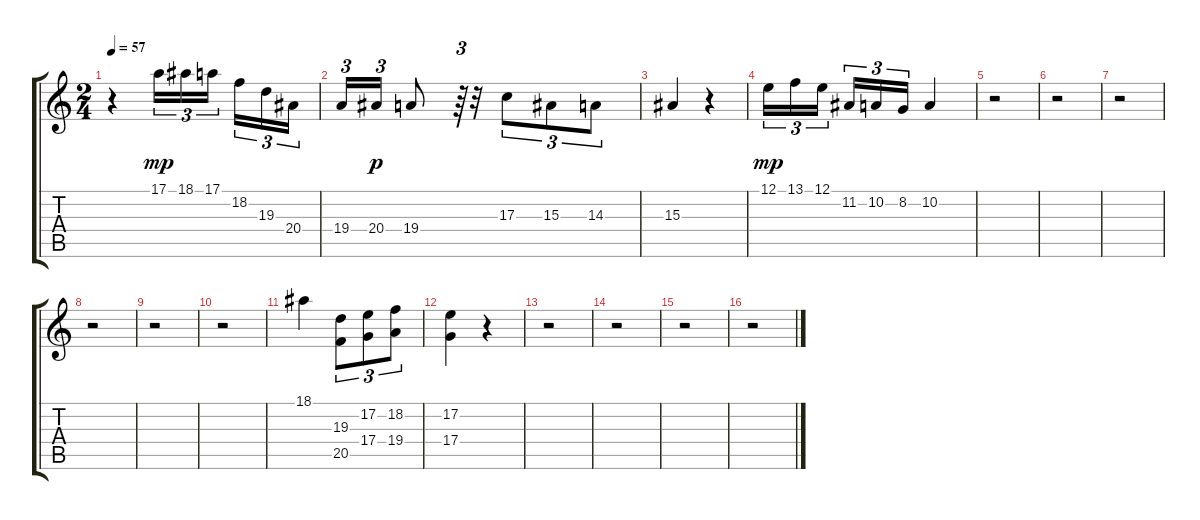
\track "" {instrument flute}
\staff {score tabs}
\tuning (E4 B3 G3 D3 A2 E2) {hide}
\ts (2 4)
\tempo 57
\clef g2
\ks c
r.4{dy f} 17.1.16{tu (3 2) dy mp} 18.1.16{tu (3 2)} 17.1.16{tu (3 2)} 18.2.16{tu (3 2)} 19.3.16{tu (3 2)} 20.4.16{tu (3 2)} |
19.4.16{tu (3 2)} 20.4.16{tu (3 2) dy p} 19.4.8 r.64{tu (3 2)} r.32 17.3.8{tu (3 2)} 15.3.8{tu (3 2)} 14.3.8{tu (3 2)} |
15.3.4 r.4 |
12.1.16{tu (3 2) dy mp} 13.1.16{tu (3 2)} 12.1.16{tu (3 2)} 11.2.16{tu (3 2)} 10.2.16{tu (3 2)} 8.2.16{tu (3 2)} 10.2.4 |
r.2 |
r.2 |
r.2 |
r.2 |
r.2 |
r.2 |
18.1.4 (19.3 20.5).8{tu (3 2)} (17.2 17.4).8{tu (3 2)} (18.2 19.4).8{tu (3 2)} |
(17.2 17.4).4 r.4 |
r.2 |
r.2 |
r.2 |
r.2
